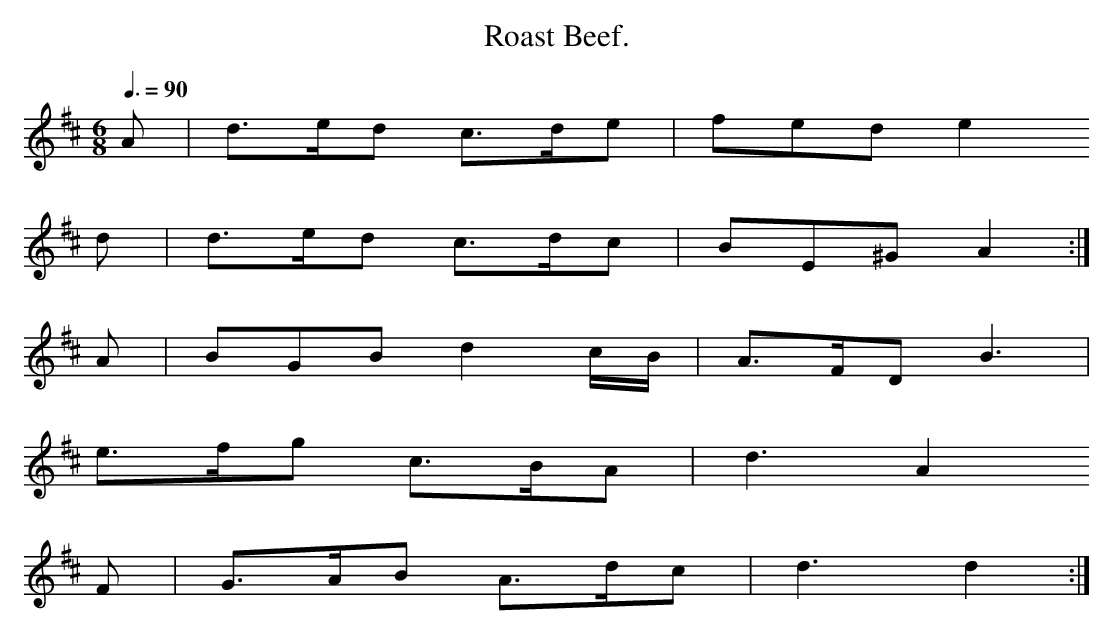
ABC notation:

X:1
T:Roast Beef.
M:6/8
L:1/8
Q:3/8=90
K:D major
A|d>ed c>de  |fed  e2
d|d>ed c>dc  |BE^G A2:|
A|BGB  d2c/B/|A>FD B3 |
  e>fg c>BA  |d3   A2
F|G>AB A>dc  |d3   d2:|
